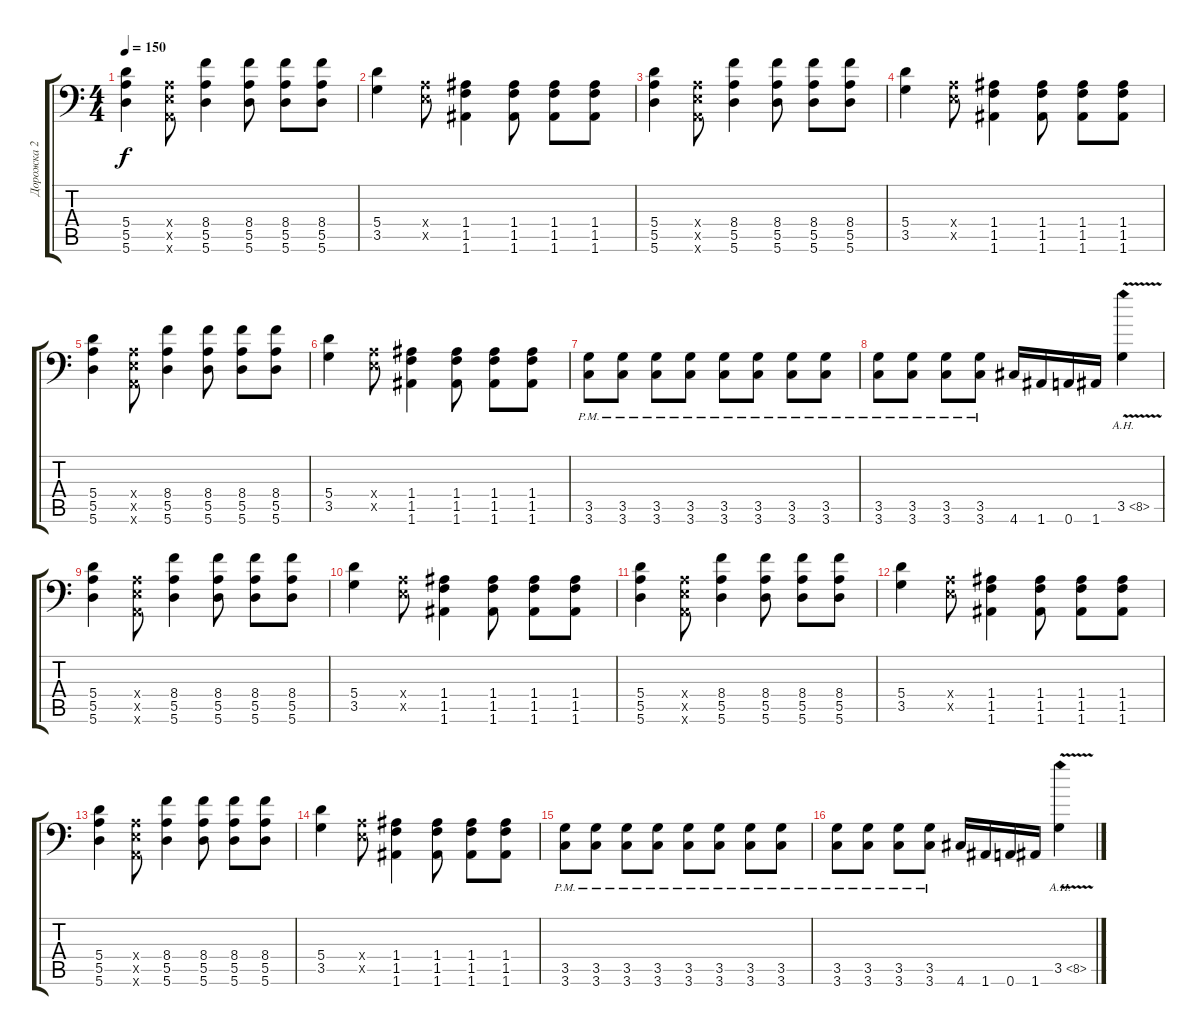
\track ("Дорожка 2" "Дорожка 2") {instrument distortionguitar}
\staff {score tabs}
\tuning (B3 Gb3 D3 A2 E2 A1) {hide}
\ts (4 4)
\tempo 150
\clef f4
\ks c
(5.4 5.5 5.6).4{dy f} (0.4{x} 0.5{x} 0.6{x}).8 (8.4 5.5 5.6).4 (8.4 5.5 5.6).8 (8.4 5.5 5.6).8 (8.4 5.5 5.6).8 |
(5.4 3.5).4 (0.4{x} 0.5{x}).8 (1.4 1.5 1.6).4 (1.4 1.5 1.6).8 (1.4 1.5 1.6).8 (1.4 1.5 1.6).8 |
(5.4 5.5 5.6).4 (0.4{x} 0.5{x} 0.6{x}).8 (8.4 5.5 5.6).4 (8.4 5.5 5.6).8 (8.4 5.5 5.6).8 (8.4 5.5 5.6).8 |
(5.4 3.5).4 (0.4{x} 0.5{x}).8 (1.4 1.5 1.6).4 (1.4 1.5 1.6).8 (1.4 1.5 1.6).8 (1.4 1.5 1.6).8 |
(5.4 5.5 5.6).4 (0.4{x} 0.5{x} 0.6{x}).8 (8.4 5.5 5.6).4 (8.4 5.5 5.6).8 (8.4 5.5 5.6).8 (8.4 5.5 5.6).8 |
(5.4 3.5).4 (0.4{x} 0.5{x}).8 (1.4 1.5 1.6).4 (1.4 1.5 1.6).8 (1.4 1.5 1.6).8 (1.4 1.5 1.6).8 |
(3.5{pm} 3.6{pm}).8 (3.5{pm} 3.6{pm}).8 (3.5{pm} 3.6{pm}).8 (3.5{pm} 3.6{pm}).8 (3.5{pm} 3.6{pm}).8 (3.5{pm} 3.6{pm}).8 (3.5{pm} 3.6{pm}).8 (3.5{pm} 3.6{pm}).8 |
(3.5{pm} 3.6{pm}).8 (3.5{pm} 3.6{pm}).8 (3.5{pm} 3.6{pm}).8 (3.5{pm} 3.6{pm}).8 4.6.16 1.6.16 0.6.16 1.6.16 3.5{ah 5 v}.4 |
(5.4 5.5 5.6).4 (0.4{x} 0.5{x} 0.6{x}).8 (8.4 5.5 5.6).4 (8.4 5.5 5.6).8 (8.4 5.5 5.6).8 (8.4 5.5 5.6).8 |
(5.4 3.5).4 (0.4{x} 0.5{x}).8 (1.4 1.5 1.6).4 (1.4 1.5 1.6).8 (1.4 1.5 1.6).8 (1.4 1.5 1.6).8 |
(5.4 5.5 5.6).4 (0.4{x} 0.5{x} 0.6{x}).8 (8.4 5.5 5.6).4 (8.4 5.5 5.6).8 (8.4 5.5 5.6).8 (8.4 5.5 5.6).8 |
(5.4 3.5).4 (0.4{x} 0.5{x}).8 (1.4 1.5 1.6).4 (1.4 1.5 1.6).8 (1.4 1.5 1.6).8 (1.4 1.5 1.6).8 |
(5.4 5.5 5.6).4 (0.4{x} 0.5{x} 0.6{x}).8 (8.4 5.5 5.6).4 (8.4 5.5 5.6).8 (8.4 5.5 5.6).8 (8.4 5.5 5.6).8 |
(5.4 3.5).4 (0.4{x} 0.5{x}).8 (1.4 1.5 1.6).4 (1.4 1.5 1.6).8 (1.4 1.5 1.6).8 (1.4 1.5 1.6).8 |
(3.5{pm} 3.6{pm}).8 (3.5{pm} 3.6{pm}).8 (3.5{pm} 3.6{pm}).8 (3.5{pm} 3.6{pm}).8 (3.5{pm} 3.6{pm}).8 (3.5{pm} 3.6{pm}).8 (3.5{pm} 3.6{pm}).8 (3.5{pm} 3.6{pm}).8 |
(3.5{pm} 3.6{pm}).8 (3.5{pm} 3.6{pm}).8 (3.5{pm} 3.6{pm}).8 (3.5{pm} 3.6{pm}).8 4.6.16 1.6.16 0.6.16 1.6.16 3.5{ah 5 v}.4
